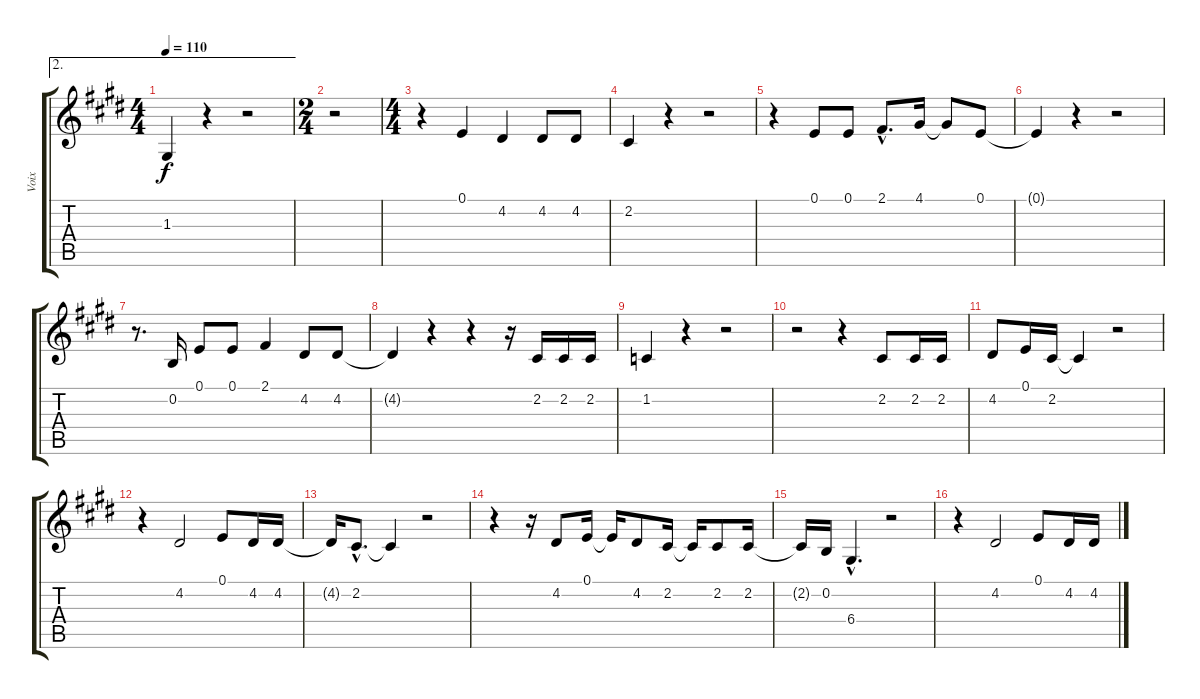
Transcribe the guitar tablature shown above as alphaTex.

\track ("Voix" "Voix") {instrument clarinet}
\staff {score tabs}
\tuning (E4 B3 G3 D3 A2 E2) {hide}
\ae 2
\ts (4 4)
\tempo 110
\clef g2
\ks e
1.3.4{dy f} r.4 r.2 |
\ts (2 4)
r.2 |
\ts (4 4)
r.4 0.1.4 4.2.4 4.2.8 4.2.8 |
2.2.4 r.4 r.2 |
r.4 0.1.8 0.1.8 2.1{hac}.8{d} 4.1.16 4.1{t}.8 0.1.8 |
0.1{t}.4 r.4 r.2 |
r.8{d} 0.2.16 0.1.8 0.1.8 2.1.4 4.2.8 4.2.8 |
4.2{t}.4 r.4 r.4 r.16 2.2.16 2.2.16 2.2.16 |
1.2.4 r.4 r.2 |
r.2 r.4 2.2.8 2.2.16 2.2.16 |
4.2.8 0.1.16 2.2.16 2.2{t}.4 r.2 |
r.4 4.2.2 0.1.8 4.2.16 4.2.16 |
4.2{t}.16 2.2{hac}.8{d} 2.2{t}.4 r.2 |
r.4 r.16 4.2.8 0.1.16 0.1{t}.16 4.2.8 2.2.16 2.2{t}.16 2.2.8 2.2.16 |
2.2{t}.16 0.2.16 6.4{hac}.4{d} r.2 |
r.4 4.2.2 0.1.8 4.2.16 4.2.16
